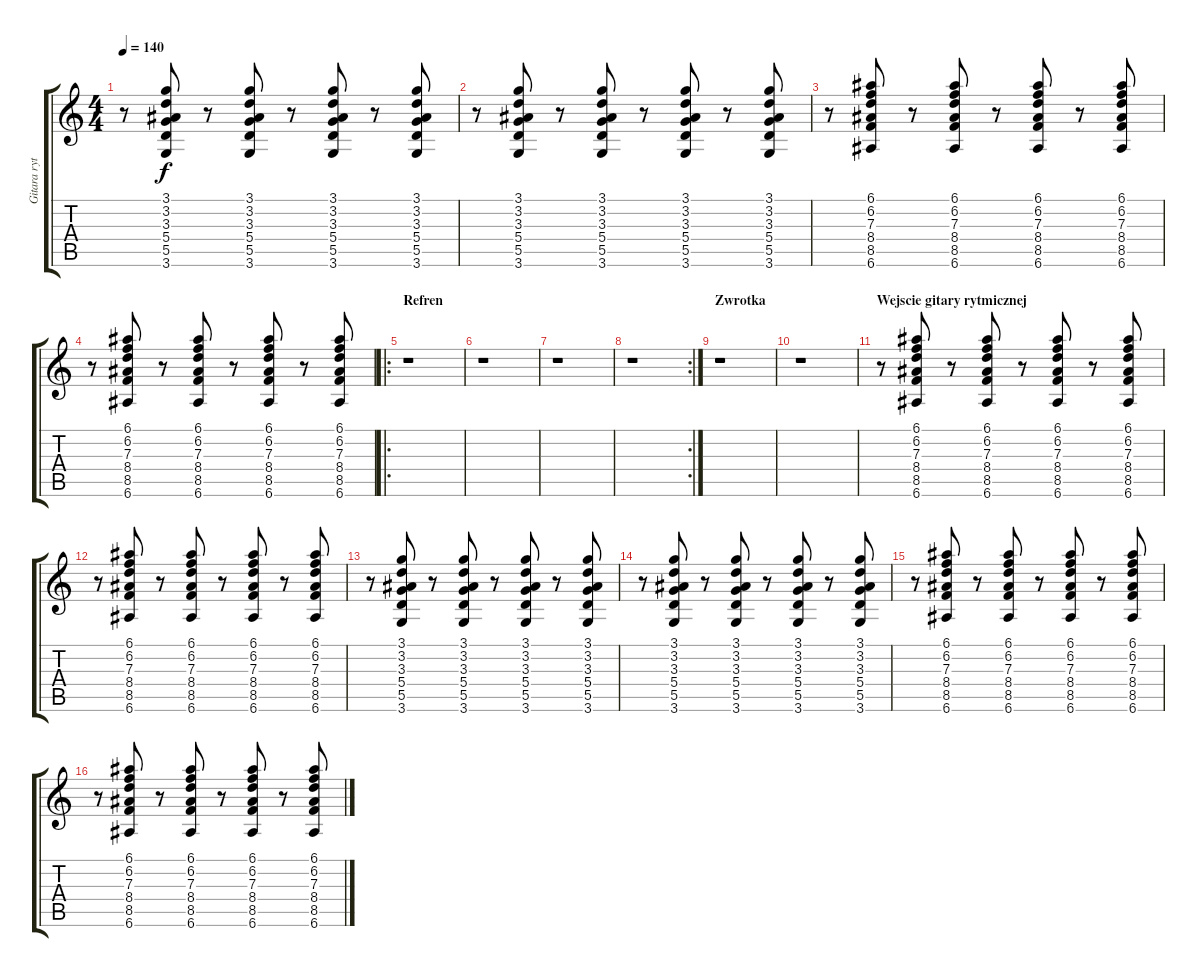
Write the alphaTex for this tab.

\track ("Gitara rytmiczna (Enac + Kasia)" "Gitara ryt") {instrument electricguitarclean}
\staff {score tabs}
\tuning (E4 B3 G3 D3 A2 E2) {hide}
\ts (4 4)
\tempo 140
\clef g2
\ks c
r.8{dy f} (3.1 3.2 3.3 5.4 5.5 3.6).8 r.8 (3.1 3.2 3.3 5.4 5.5 3.6).8 r.8 (3.1 3.2 3.3 5.4 5.5 3.6).8 r.8 (3.1 3.2 3.3 5.4 5.5 3.6).8 |
r.8 (3.1 3.2 3.3 5.4 5.5 3.6).8 r.8 (3.1 3.2 3.3 5.4 5.5 3.6).8 r.8 (3.1 3.2 3.3 5.4 5.5 3.6).8 r.8 (3.1 3.2 3.3 5.4 5.5 3.6).8 |
r.8 (6.1 6.2 7.3 8.4 8.5 6.6).8 r.8 (6.1 6.2 7.3 8.4 8.5 6.6).8 r.8 (6.1 6.2 7.3 8.4 8.5 6.6).8 r.8 (6.1 6.2 7.3 8.4 8.5 6.6).8 |
r.8 (6.1 6.2 7.3 8.4 8.5 6.6).8 r.8 (6.1 6.2 7.3 8.4 8.5 6.6).8 r.8 (6.1 6.2 7.3 8.4 8.5 6.6).8 r.8 (6.1 6.2 7.3 8.4 8.5 6.6).8 |
\ro
\section ("" "Refren")
r.1 |
r.1 |
r.1 |
\rc 2
r.1 |
\section ("" "Zwrotka")
r.1 |
r.1 |
\section ("" "Wejscie gitary rytmicznej")
r.8 (6.1 6.2 7.3 8.4 8.5 6.6).8 r.8 (6.1 6.2 7.3 8.4 8.5 6.6).8 r.8 (6.1 6.2 7.3 8.4 8.5 6.6).8 r.8 (6.1 6.2 7.3 8.4 8.5 6.6).8 |
r.8 (6.1 6.2 7.3 8.4 8.5 6.6).8 r.8 (6.1 6.2 7.3 8.4 8.5 6.6).8 r.8 (6.1 6.2 7.3 8.4 8.5 6.6).8 r.8 (6.1 6.2 7.3 8.4 8.5 6.6).8 |
r.8 (3.1 3.2 3.3 5.4 5.5 3.6).8 r.8 (3.1 3.2 3.3 5.4 5.5 3.6).8 r.8 (3.1 3.2 3.3 5.4 5.5 3.6).8 r.8 (3.1 3.2 3.3 5.4 5.5 3.6).8 |
r.8 (3.1 3.2 3.3 5.4 5.5 3.6).8 r.8 (3.1 3.2 3.3 5.4 5.5 3.6).8 r.8 (3.1 3.2 3.3 5.4 5.5 3.6).8 r.8 (3.1 3.2 3.3 5.4 5.5 3.6).8 |
r.8 (6.1 6.2 7.3 8.4 8.5 6.6).8 r.8 (6.1 6.2 7.3 8.4 8.5 6.6).8 r.8 (6.1 6.2 7.3 8.4 8.5 6.6).8 r.8 (6.1 6.2 7.3 8.4 8.5 6.6).8 |
r.8 (6.1 6.2 7.3 8.4 8.5 6.6).8 r.8 (6.1 6.2 7.3 8.4 8.5 6.6).8 r.8 (6.1 6.2 7.3 8.4 8.5 6.6).8 r.8 (6.1 6.2 7.3 8.4 8.5 6.6).8
